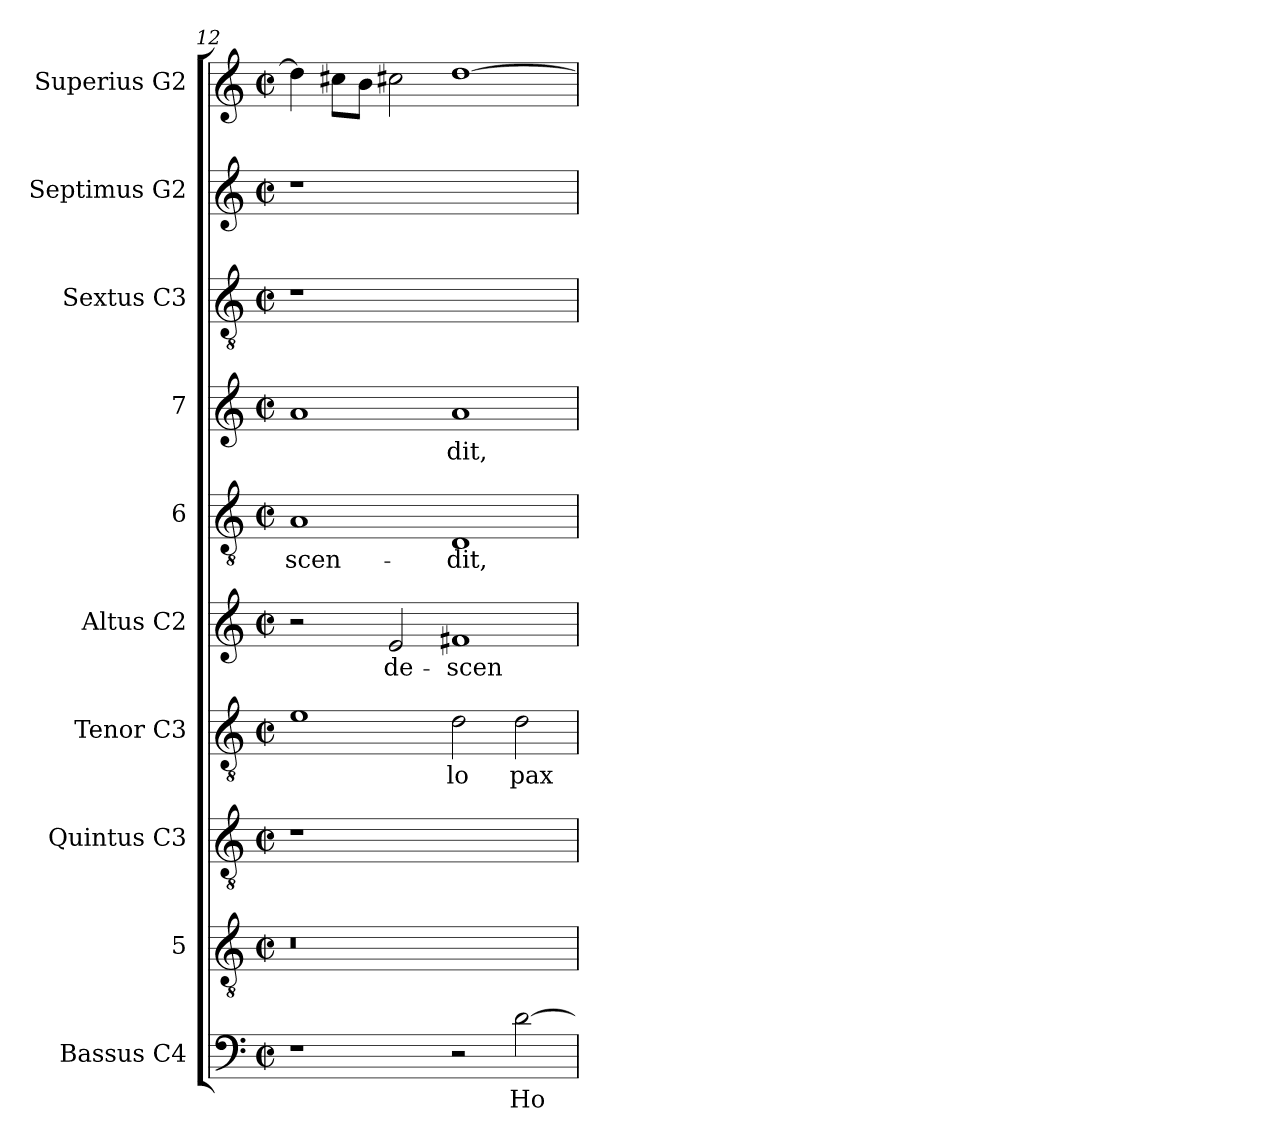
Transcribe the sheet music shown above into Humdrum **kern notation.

**kern	**text	**kern	**kern	**kern	**text	**kern	**text	**kern	**text	**kern	**text	**kern	**kern	**kern	**text
*part10	*part10	*part9	*part8	*part7	*part7	*part6	*part6	*part5	*part5	*part4	*part4	*part3	*part2	*part1	*part1
*staff10	*staff10	*staff9	*staff8	*staff7	*staff7	*staff6	*staff6	*staff5	*staff5	*staff4	*staff4	*staff3	*staff2	*staff1	*staff1
*I"Bassus  C4	*	*I"5	*I"Quintus  C3	*I"Tenor  C3	*	*I"Altus  C2	*	*I"6	*	*I"7	*	*I"Sextus  C3	*I"Septimus  G2	*I"Superius  G2	*
*I'B	*	*	*	*I'T	*	*I'A	*	*	*	*	*	*	*	*I'S	*
*clefF4	*	*clefGv2	*clefGv2	*clefGv2	*	*clefG2	*	*clefGv2	*	*clefG2	*	*clefGv2	*clefG2	*clefG2	*
*k[]	*	*k[]	*k[]	*k[]	*	*k[]	*	*k[]	*	*k[]	*	*k[]	*k[]	*k[]	*
*C:	*	*C:	*C:	*C:	*	*C:	*	*C:	*	*C:	*	*C:	*C:	*C:	*
*M2/2	*	*M2/2	*M2/2	*M2/2	*	*M2/2	*	*M2/2	*	*M2/2	*	*M2/2	*M2/2	*M2/2	*
*met(c|)	*	*met(c|)	*met(c|)	*met(c|)	*	*met(c|)	*	*met(c|)	*	*met(c|)	*	*met(c|)	*met(c|)	*met(c|)	*
=12	=12	=12	=12	=12	=12	=12	=12	=12	=12	=12	=12	=12	=12	=12	=12
!	!	!	!	!	!LO:LY:b:cj	!	!	!	!LO:LY:b:rj	!	!LO:LY:b:cj	!	!	!	!LO:LY:b:cj
1r	.	0r	1r	1e	--	2r	.	1A	-scen-	1a	--	1r	1r	4dd\]	--
!	!	!	!	!	!	!	!	!	!	!	!	!	!	!	!LO:LY:b:cj
.	.	.	.	.	.	.	.	.	.	.	.	.	.	8cc#\L	--
!	!	!	!	!	!	!	!	!	!	!	!	!	!	!	!LO:LY:b:cj
.	.	.	.	.	.	.	.	.	.	.	.	.	.	8b\J	--
!	!	!	!	!	!	!	!LO:LY:b:cj	!	!	!	!	!	!	!	!LO:LY:b:cj
.	.	.	.	.	.	2e/	de-	.	.	.	.	.	.	2cc#X\	--
!	!	!	!	!	!LO:LY:b:cj	!	!LO:LY:b:cj	!	!LO:LY:b:rj	!	!LO:LY:b:cj	!	!	!	!LO:LY:b:cj
2r	.	.	1ryy	2d\	-lo	1f#X	-scen-	1D	-dit,	1a	-dit,	1ryy	1ryy	[>1dd	--
!	!LO:LY:b:cj	!	!	!	!LO:LY:b:cj	!	!	!	!	!	!	!	!	!	!
[>2d\	Ho-	.	.	2d\	pax	.	.	.	.	.	.	.	.	.	.
=	=	=	=	=	=	=	=	=	=	=	=	=	=	=	=
*-	*-	*-	*-	*-	*-	*-	*-	*-	*-	*-	*-	*-	*-	*-	*-
